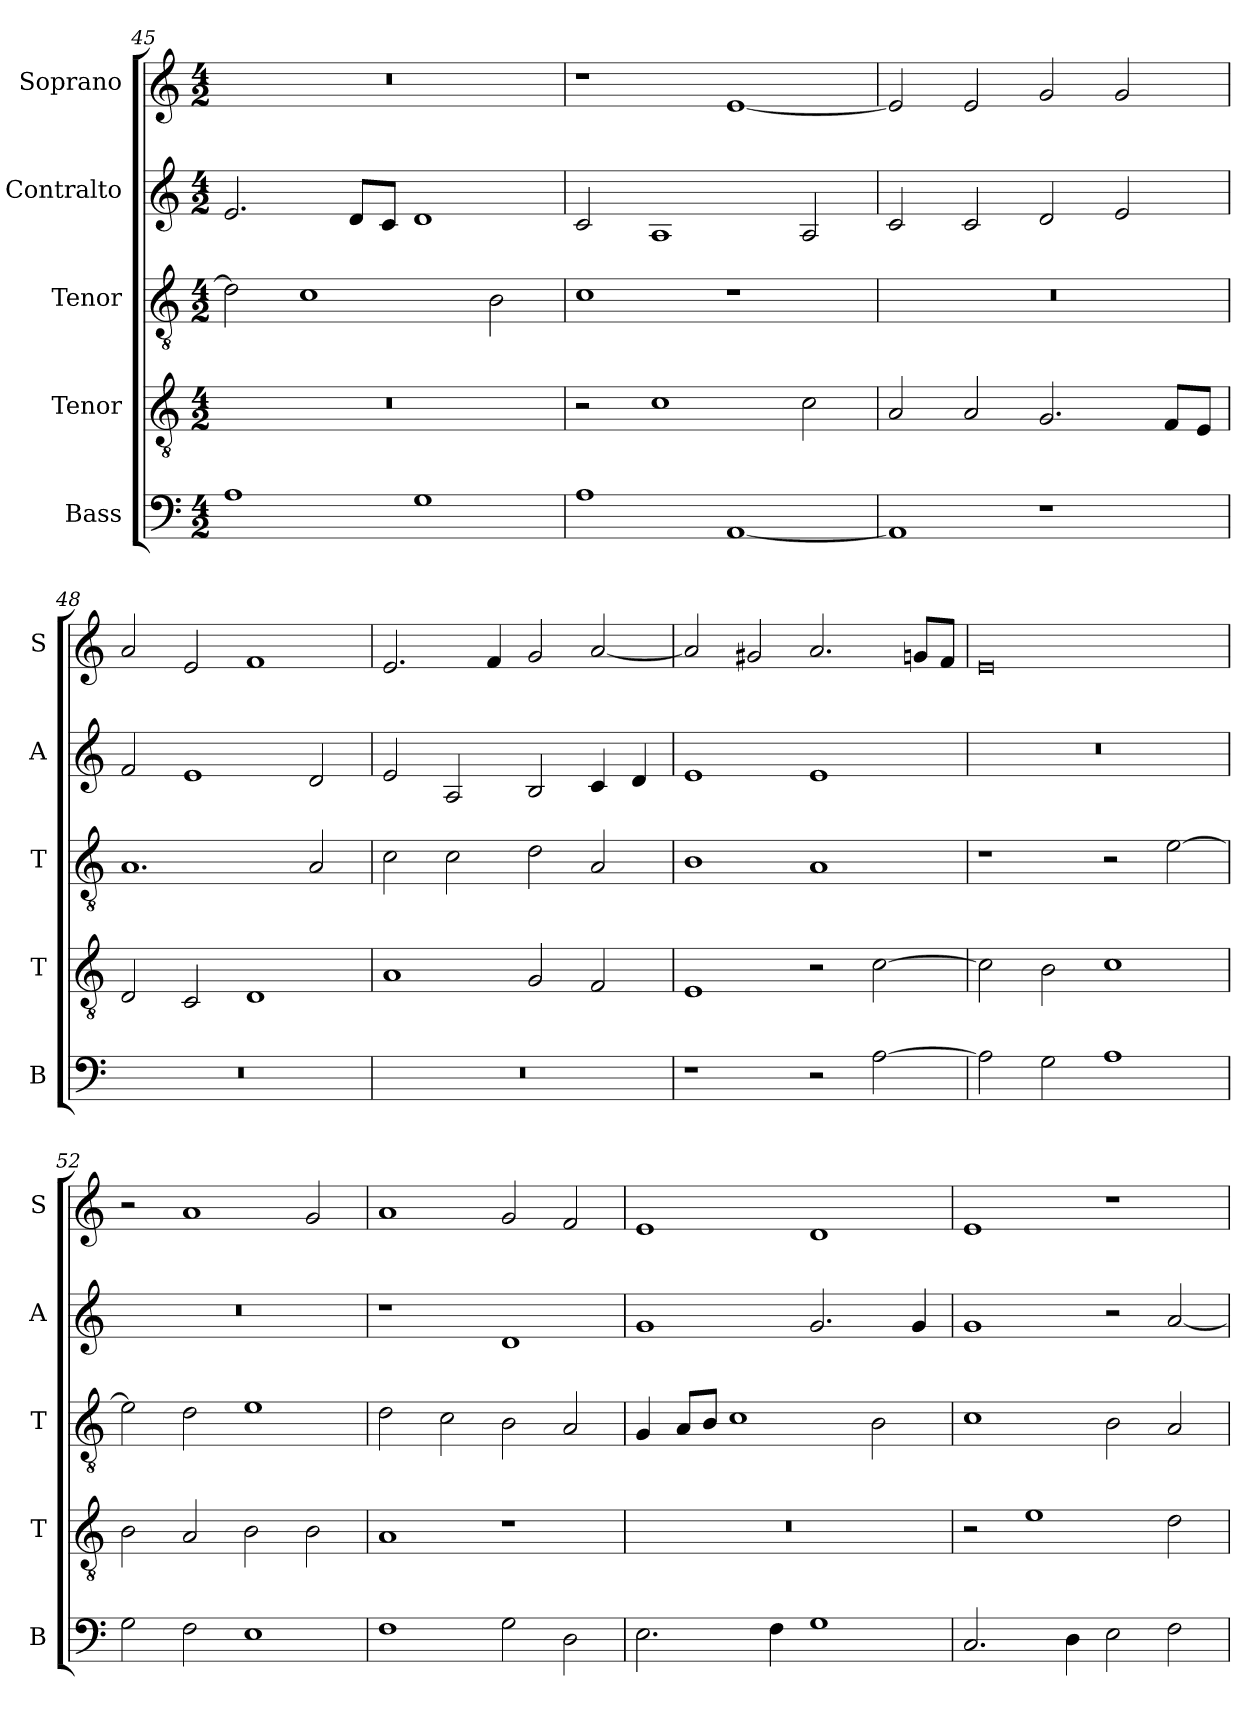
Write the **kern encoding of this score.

**kern	**kern	**kern	**kern	**kern
*part5	*part4	*part3	*part2	*part1
*staff5	*staff4	*staff3	*staff2	*staff1
*I"Bass	*I"Tenor	*I"Tenor	*I"Contralto	*I"Soprano
*I'B	*I'T	*I'T	*I'A	*I'S
*clefF4	*clefGv2	*clefGv2	*clefG2	*clefG2
*k[]	*k[]	*k[]	*k[]	*k[]
*E:phr	*E:phr	*E:phr	*E:phr	*E:phr
*M4/2	*M4/2	*M4/2	*M4/2	*M4/2
=45	=45	=45	=45	=45
1A	0r	2d]	2.e	0r
.	.	1c	.	.
.	.	.	8d/L	.
.	.	.	8c/J	.
1G	.	.	1d	.
.	.	2B	.	.
=46	=46	=46	=46	=46
1A	2r	1c	2c	1r
.	1c	.	1A	.
[1AA	.	1r	.	[1e
.	2c	.	2A	.
=47	=47	=47	=47	=47
1AA]	2A	0r	2c	2e]
.	2A	.	2c	2e
1r	2.G	.	2d	2g
.	.	.	2e	2g
.	8F/L	.	.	.
.	8E/J	.	.	.
=48	=48	=48	=48	=48
0r	2D	1.A	2f	2a
.	2C	.	1e	2e
.	1D	.	.	1f
.	.	2A	2d	.
=49	=49	=49	=49	=49
0r	1A	2c	2e	2.e
.	.	2c	2A	.
.	.	.	.	4f
.	2G	2d	2B	2g
.	2F	2A	4c	[2a
.	.	.	4d	.
=50	=50	=50	=50	=50
1r	1E	1B	1e	2a]
.	.	.	.	2g#X
2r	2r	1A	1e	2.a
[2A	[2c	.	.	.
.	.	.	.	8gn/L
.	.	.	.	8f/J
=51	=51	=51	=51	=51
2A]	2c]	1r	0r	0e
2G	2B	.	.	.
1A	1c	2r	.	.
.	.	[2e	.	.
=52	=52	=52	=52	=52
2G	2B	2e]	0r	2r
2F	2A	2d	.	1a
1E	2B	1e	.	.
.	2B	.	.	2g
=53	=53	=53	=53	=53
1F	1A	2d	1r	1a
.	.	2c	.	.
2G	1r	2B	1d	2g
2D	.	2A	.	2f
=54	=54	=54	=54	=54
2.E	0r	4G	1g	1e
.	.	8A/L	.	.
.	.	8B/J	.	.
.	.	1c	.	.
4F	.	.	.	.
1G	.	.	2.g	1d
.	.	2B	.	.
.	.	.	4g	.
=55	=55	=55	=55	=55
2.C	2r	1c	1g	1e
.	1e	.	.	.
4D	.	.	.	.
2E	.	2B	2r	1r
2F	2d	2A	[2a	.
=	=	=	=	=
*-	*-	*-	*-	*-
